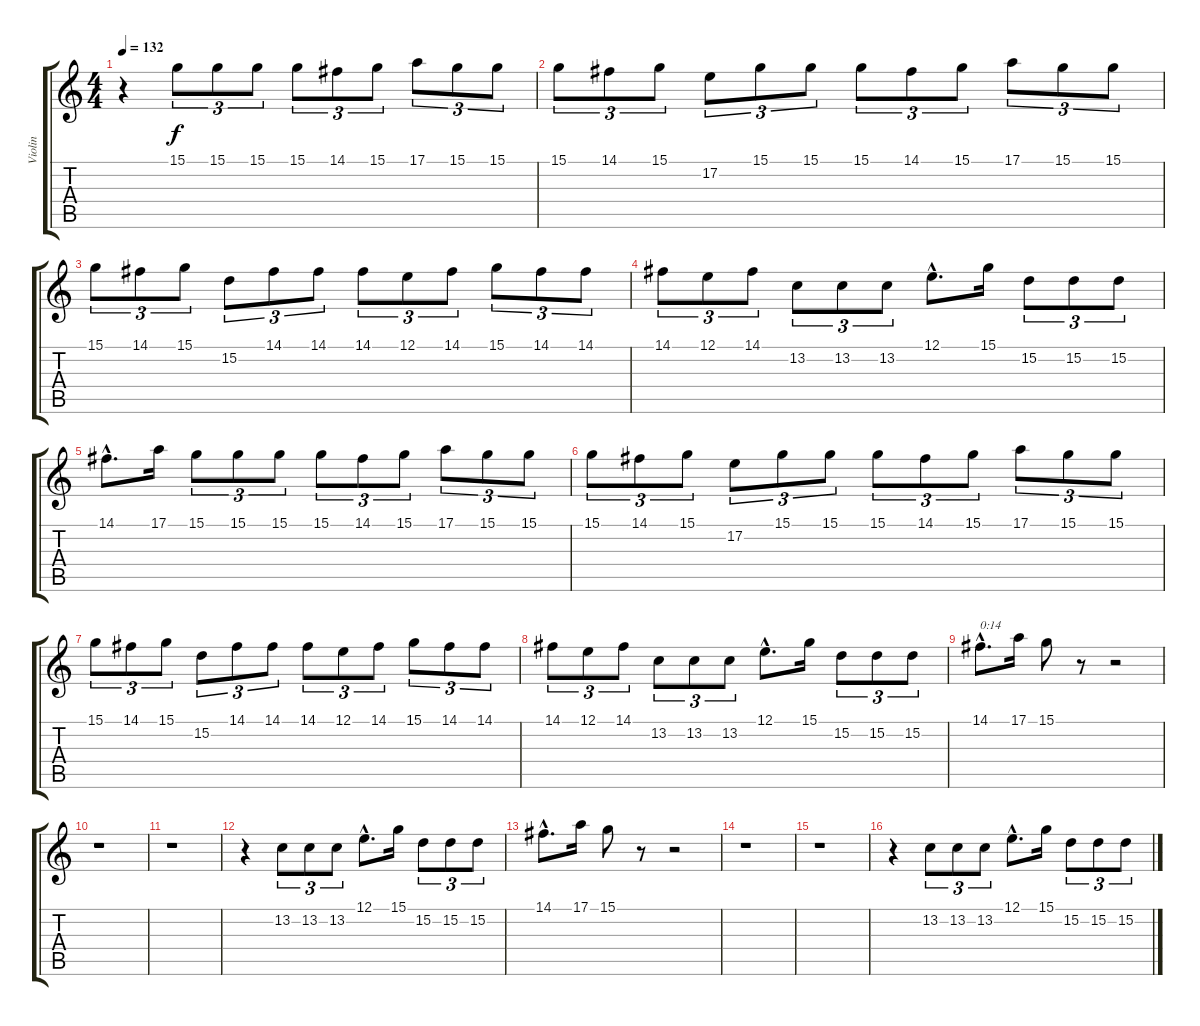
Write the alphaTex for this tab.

\track ("Violin" "Violin") {instrument violin}
\staff {score tabs}
\tuning (E4 B3 G3 D3 A2 E2) {hide}
\ts (4 4)
\tempo 132
\clef g2
\ks c
r.4{dy f instrument violin} 15.1.8{tu (3 2)} 15.1.8{tu (3 2)} 15.1.8{tu (3 2)} 15.1.8{tu (3 2)} 14.1.8{tu (3 2)} 15.1.8{tu (3 2)} 17.1.8{tu (3 2)} 15.1.8{tu (3 2)} 15.1.8{tu (3 2)} |
15.1.8{tu (3 2)} 14.1.8{tu (3 2)} 15.1.8{tu (3 2)} 17.2.8{tu (3 2)} 15.1.8{tu (3 2)} 15.1.8{tu (3 2)} 15.1.8{tu (3 2)} 14.1.8{tu (3 2)} 15.1.8{tu (3 2)} 17.1.8{tu (3 2)} 15.1.8{tu (3 2)} 15.1.8{tu (3 2)} |
15.1.8{tu (3 2)} 14.1.8{tu (3 2)} 15.1.8{tu (3 2)} 15.2.8{tu (3 2)} 14.1.8{tu (3 2)} 14.1.8{tu (3 2)} 14.1.8{tu (3 2)} 12.1.8{tu (3 2)} 14.1.8{tu (3 2)} 15.1.8{tu (3 2)} 14.1.8{tu (3 2)} 14.1.8{tu (3 2)} |
14.1.8{tu (3 2)} 12.1.8{tu (3 2)} 14.1.8{tu (3 2)} 13.2.8{tu (3 2)} 13.2.8{tu (3 2)} 13.2.8{tu (3 2)} 12.1{hac}.8{d} 15.1.16 15.2.8{tu (3 2)} 15.2.8{tu (3 2)} 15.2.8{tu (3 2)} |
14.1{hac}.8{d} 17.1.16 15.1.8{tu (3 2)} 15.1.8{tu (3 2)} 15.1.8{tu (3 2)} 15.1.8{tu (3 2)} 14.1.8{tu (3 2)} 15.1.8{tu (3 2)} 17.1.8{tu (3 2)} 15.1.8{tu (3 2)} 15.1.8{tu (3 2)} |
15.1.8{tu (3 2)} 14.1.8{tu (3 2)} 15.1.8{tu (3 2)} 17.2.8{tu (3 2)} 15.1.8{tu (3 2)} 15.1.8{tu (3 2)} 15.1.8{tu (3 2)} 14.1.8{tu (3 2)} 15.1.8{tu (3 2)} 17.1.8{tu (3 2)} 15.1.8{tu (3 2)} 15.1.8{tu (3 2)} |
15.1.8{tu (3 2)} 14.1.8{tu (3 2)} 15.1.8{tu (3 2)} 15.2.8{tu (3 2)} 14.1.8{tu (3 2)} 14.1.8{tu (3 2)} 14.1.8{tu (3 2)} 12.1.8{tu (3 2)} 14.1.8{tu (3 2)} 15.1.8{tu (3 2)} 14.1.8{tu (3 2)} 14.1.8{tu (3 2)} |
14.1.8{tu (3 2)} 12.1.8{tu (3 2)} 14.1.8{tu (3 2)} 13.2.8{tu (3 2)} 13.2.8{tu (3 2)} 13.2.8{tu (3 2)} 12.1{hac}.8{d} 15.1.16 15.2.8{tu (3 2)} 15.2.8{tu (3 2)} 15.2.8{tu (3 2)} |
14.1{hac}.8{d txt "0:14"} 17.1.16 15.1.8 r.8 r.2 |
r.1 |
r.1 |
r.4 13.2.8{tu (3 2)} 13.2.8{tu (3 2)} 13.2.8{tu (3 2)} 12.1{hac}.8{d} 15.1.16 15.2.8{tu (3 2)} 15.2.8{tu (3 2)} 15.2.8{tu (3 2)} |
14.1{hac}.8{d} 17.1.16 15.1.8 r.8 r.2 |
r.1 |
r.1 |
r.4 13.2.8{tu (3 2)} 13.2.8{tu (3 2)} 13.2.8{tu (3 2)} 12.1{hac}.8{d} 15.1.16 15.2.8{tu (3 2)} 15.2.8{tu (3 2)} 15.2.8{tu (3 2)}
